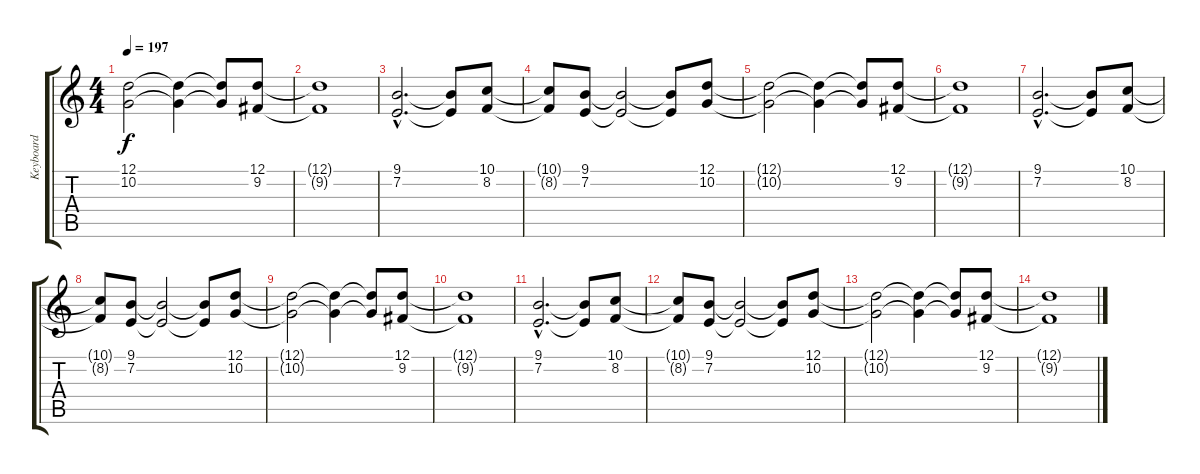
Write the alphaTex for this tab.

\track ("Keyboard" "Keyboard") {instrument stringensemble1}
\staff {score tabs}
\tuning (D4 A3 F3 C3 G2 D2) {hide}
\ts (4 4)
\tempo 197
\clef g2
\ks c
(12.1{t} 10.2{t}).2{dy f} (12.1{t} 10.2{t}).4 (12.1{t} 10.2{t}).8 (12.1 9.2).8 |
(12.1{t} 9.2{t}).1 |
(9.1{hac} 7.2{hac}).2{d volume 13} (9.1{t} 7.2{t}).8 (10.1 8.2).8 |
(10.1{t} 8.2{t}).8 (9.1 7.2).8 (9.1{t} 7.2{t}).2 (9.1{t} 7.2{t}).8 (12.1 10.2).8 |
(12.1{t} 10.2{t}).2 (12.1{t} 10.2{t}).4 (12.1{t} 10.2{t}).8 (12.1 9.2).8 |
(12.1{t} 9.2{t}).1 |
(9.1{hac} 7.2{hac}).2{d volume 13} (9.1{t} 7.2{t}).8 (10.1 8.2).8 |
(10.1{t} 8.2{t}).8 (9.1 7.2).8 (9.1{t} 7.2{t}).2 (9.1{t} 7.2{t}).8 (12.1 10.2).8 |
(12.1{t} 10.2{t}).2 (12.1{t} 10.2{t}).4 (12.1{t} 10.2{t}).8 (12.1 9.2).8 |
(12.1{t} 9.2{t}).1 |
(9.1{hac} 7.2{hac}).2{d volume 13} (9.1{t} 7.2{t}).8 (10.1 8.2).8 |
(10.1{t} 8.2{t}).8 (9.1 7.2).8 (9.1{t} 7.2{t}).2 (9.1{t} 7.2{t}).8 (12.1 10.2).8 |
(12.1{t} 10.2{t}).2 (12.1{t} 10.2{t}).4 (12.1{t} 10.2{t}).8 (12.1 9.2).8 |
(12.1{t} 9.2{t}).1
